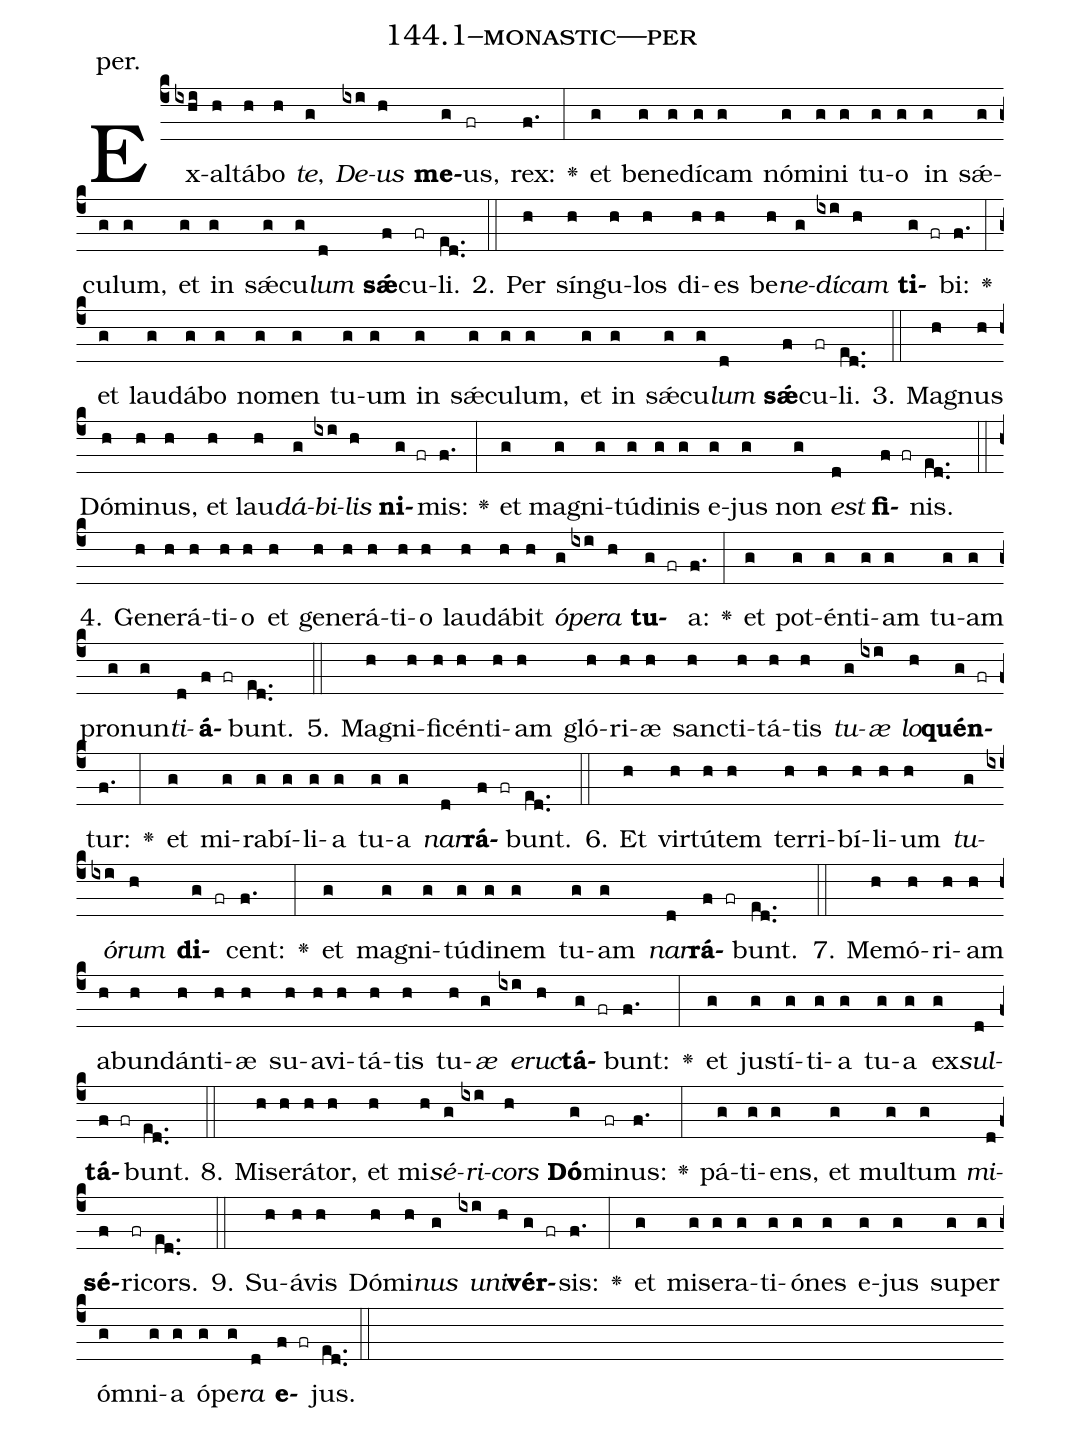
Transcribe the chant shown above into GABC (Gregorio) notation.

name: 144.1--monastic---per;
annotation: per.;
%%
(c4)Ex(ixhi)al(h)tá(h)bo(h) <i>te</i>,(g) <i>De</i>(ixi)<i>us</i>(h) <b>me</b>(g)us,(fr) rex:(f.) <v>\greheightstar</v>(:) et(g) be(g)ne(g)dí(g)cam(g) nó(g)mi(g)ni(g) tu(g)o(g) in(g) sǽ(g)cu(g)lum,(g) et(g) in(g) sǽ(g)cu(g)<i>lum</i>(d) <b>sǽ</b>(f)cu(fr)li.(ed..) (::)
2. Per(h) sín(h)gu(h)los(h) di(h)es(h) be(h)<i>ne</i>(g)<i>dí</i>(ixi)<i>cam</i>(h) <b>ti</b>(g fr)bi:(f.) <v>\greheightstar</v>(:) et(g) lau(g)dá(g)bo(g) no(g)men(g) tu(g)um(g) in(g) sǽ(g)cu(g)lum,(g) et(g) in(g) sǽ(g)cu(g)<i>lum</i>(d) <b>sǽ</b>(f)cu(fr)li.(ed..) (::)
3. Ma(h)gnus(h) Dó(h)mi(h)nus,(h) et(h) lau(h)<i>dá</i>(g)<i>bi</i>(ixi)<i>lis</i>(h) <b>ni</b>(g fr)mis:(f.) <v>\greheightstar</v>(:) et(g) ma(g)gni(g)tú(g)di(g)nis(g) e(g)jus(g) non(g) <i>est</i>(d) <b>fi</b>(f fr)nis.(ed..) (::)
4. Ge(h)ne(h)rá(h)ti(h)o(h) et(h) ge(h)ne(h)rá(h)ti(h)o(h) lau(h)dá(h)bit(h) <i>ó</i>(g)<i>pe</i>(ixi)<i>ra</i>(h) <b>tu</b>(g fr)a:(f.) <v>\greheightstar</v>(:) et(g) pot(g)én(g)ti(g)am(g) tu(g)am(g) pro(g)nun(g)<i>ti</i>(d)<b>á</b>(f fr)bunt.(ed..) (::)
5. Ma(h)gni(h)fi(h)cén(h)ti(h)am(h) gló(h)ri(h)æ(h) sanc(h)ti(h)tá(h)tis(h) <i>tu</i>(g)<i>æ</i>(ixi) <i>lo</i>(h)<b>quén</b>(g fr)tur:(f.) <v>\greheightstar</v>(:) et(g) mi(g)ra(g)bí(g)li(g)a(g) tu(g)a(g) <i>nar</i>(d)<b>rá</b>(f fr)bunt.(ed..) (::)
6. Et(h) vir(h)tú(h)tem(h) ter(h)ri(h)bí(h)li(h)um(h) <i>tu</i>(g)<i>ó</i>(ixi)<i>rum</i>(h) <b>di</b>(g fr)cent:(f.) <v>\greheightstar</v>(:) et(g) ma(g)gni(g)tú(g)di(g)nem(g) tu(g)am(g) <i>nar</i>(d)<b>rá</b>(f fr)bunt.(ed..) (::)
7. Me(h)mó(h)ri(h)am(h) ab(h)un(h)dán(h)ti(h)æ(h) su(h)a(h)vi(h)tá(h)tis(h) tu(h)<i>æ</i>(g) <i>e</i>(ixi)<i>ruc</i>(h)<b>tá</b>(g fr)bunt:(f.) <v>\greheightstar</v>(:) et(g) jus(g)tí(g)ti(g)a(g) tu(g)a(g) ex(g)<i>sul</i>(d)<b>tá</b>(f fr)bunt.(ed..) (::)
8. Mi(h)se(h)rá(h)tor,(h) et(h) mi(h)<i>sé</i>(g)<i>ri</i>(ixi)<i>cors</i>(h) <b>Dó</b>(g)mi(fr)nus:(f.) <v>\greheightstar</v>(:) pá(g)ti(g)ens,(g) et(g) mul(g)tum(g) <i>mi</i>(d)<b>sé</b>(f)ri(fr)cors.(ed..) (::)
9. Su(h)á(h)vis(h) Dó(h)mi(h)<i>nus</i>(g) <i>u</i>(ixi)<i>ni</i>(h)<b>vér</b>(g fr)sis:(f.) <v>\greheightstar</v>(:) et(g) mi(g)se(g)ra(g)ti(g)ó(g)nes(g) e(g)jus(g) su(g)per(g) óm(g)ni(g)a(g) ó(g)pe(g)<i>ra</i>(d) <b>e</b>(f fr)jus.(ed..) (::)
